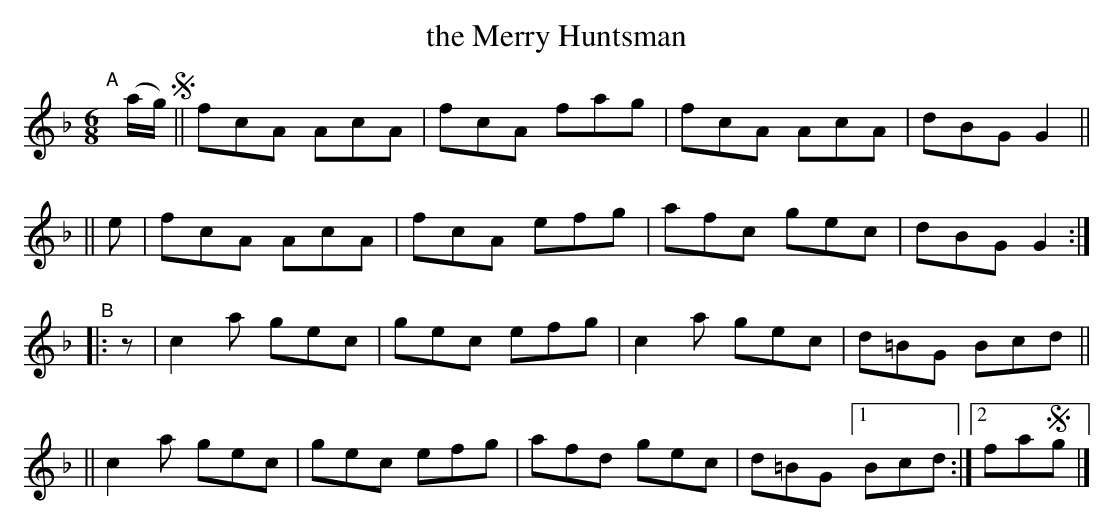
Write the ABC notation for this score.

X:1
T: the Merry Huntsman
M: 6/8
L: 1/8
K: F
"^A"[|] (a/g/) !segno!\
||     fcA AcA | fcA fag | fcA AcA | dBG G2 ||
|| e | fcA AcA | fcA efg | afc gec | dBG G2 :|
"^B"|: z \
|  c2a gec | gec efg | c2a gec | d=BG Bcd ||
|| c2a gec | gec efg | afd gec | d=BG [1 Bcd :|[2 fa!segno!g |]
